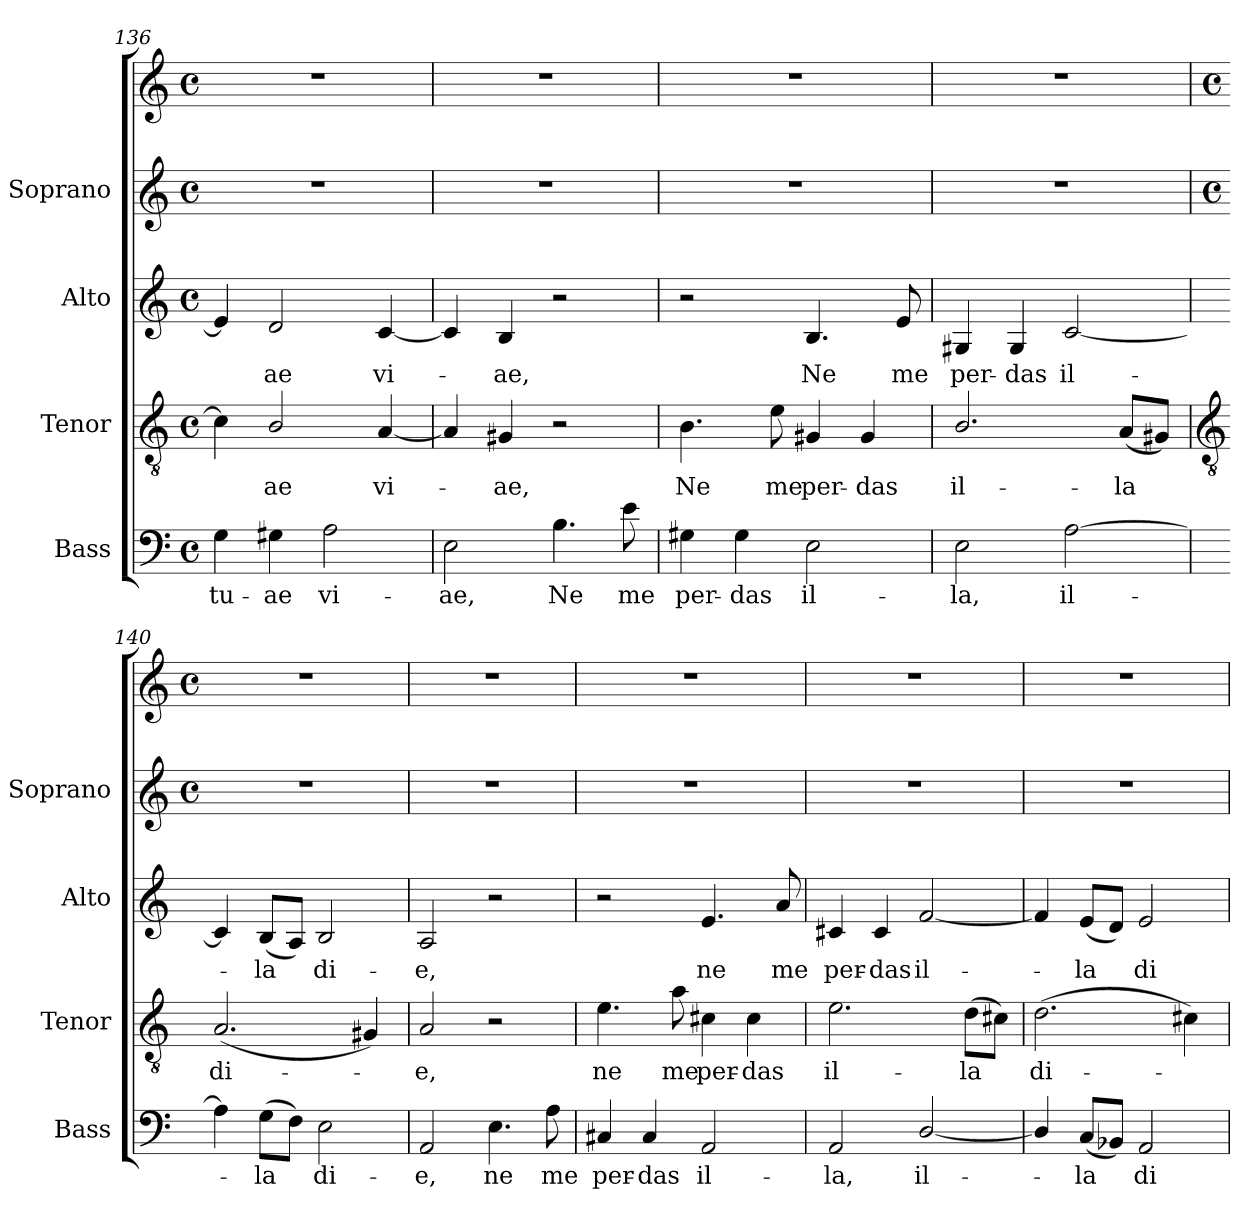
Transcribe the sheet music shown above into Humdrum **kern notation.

**kern	**text	**kern	**text	**kern	**text	**kern	**kern
*part4	*part4	*part3	*part3	*part2	*part2	*part1	*part1
*staff5	*staff5	*staff4	*staff4	*staff3	*staff3	*staff2	*staff1
*I"Bass	*	*I"Tenor	*	*I"Alto	*	*I"Soprano	*
*I'Bass	*	*I'Tenor	*	*I'Alto	*	*I'Soprano	*
*clefF4	*	*clefGv2	*	*clefG2	*	*clefG2	*clefG2
*k[]	*	*k[]	*	*k[]	*	*k[]	*k[]
*C:	*	*C:	*	*C:	*	*C:	*C:
*M4/4	*	*M4/4	*	*M4/4	*	*M4/4	*M4/4
*met(c)	*	*met(c)	*	*met(c)	*	*met(c)	*met(c)
=136	=136	=136	=136	=136	=136	=136	=136
!	!LO:LY:b	!	!	!	!	!	!
4G	tu-	4c]	.	4e]	.	1r	1r
!	!LO:LY:b	!	!LO:LY:b	!	!LO:LY:b	!	!
4G#X	-ae	2B/	ae	2d	ae	.	.
!	!LO:LY:b	!	!	!	!	!	!
2A	vi-	.	.	.	.	.	.
!	!	!	!LO:LY:b	!	!LO:LY:b	!	!
.	.	[4A	vi-	[4c	vi-	.	.
=137	=137	=137	=137	=137	=137	=137	=137
!	!LO:LY:b	!	!	!	!	!	!
2E	-ae,	4A]	.	4c]	.	1r	1r
!	!	!	!LO:LY:b	!	!LO:LY:b	!	!
.	.	4G#X	ae,	4B	ae,	.	.
!	!LO:LY:b	!	!	!	!	!	!
4.B	Ne	2r	.	2r	.	.	.
!	!LO:LY:b	!	!	!	!	!	!
8e	me	.	.	.	.	.	.
=138	=138	=138	=138	=138	=138	=138	=138
!	!LO:LY:b	!	!LO:LY:b	!	!	!	!
4G#X	per-	4.B	Ne	2r	.	1r	1r
!	!LO:LY:b	!	!	!	!	!	!
4G#	-das	.	.	.	.	.	.
!	!	!	!LO:LY:b	!	!	!	!
.	.	8e	me	.	.	.	.
!	!LO:LY:b	!	!LO:LY:b	!	!LO:LY:b	!	!
2E	il-	4G#X	per-	4.B	Ne	.	.
!	!	!	!LO:LY:b	!	!	!	!
.	.	4G#	-das	.	.	.	.
!	!	!	!	!	!LO:LY:b	!	!
.	.	.	.	8e	me	.	.
=139	=139	=139	=139	=139	=139	=139	=139
!	!LO:LY:b	!	!LO:LY:b	!	!LO:LY:b	!	!
2E	-la,	2.B/	il-	4G#X	per-	1r	1r
!	!	!	!	!	!LO:LY:b	!	!
.	.	.	.	4G#	-das	.	.
!	!LO:LY:b	!	!	!	!LO:LY:b	!	!
[2A	il-	.	.	[2c	il-	.	.
!	!	!	!LO:LY:b	!	!	!	!
.	.	(<8AL	-la	.	.	.	.
.	.	8G#XJ)	.	.	.	.	.
!!LO:LB:g=z
=140	=140	=140	=140	=140	=140	=140	=140
*	*	*clefGv2	*	*	*	*	*
*	*	*	*	*	*	*M4/4	*M4/4
*	*	*	*	*	*	*met(c)	*met(c)
!	!	!	!LO:LY:b	!	!	!	!
4A]	.	(<2.A	di-	4c]	.	1r	1r
!	!LO:LY:b	!	!	!	!LO:LY:b	!	!
(>8GL	la	.	.	(<8BL	la	.	.
8FJ)	.	.	.	8AJ)	.	.	.
!	!LO:LY:b	!	!	!	!LO:LY:b	!	!
2E	di-	.	.	2B	di-	.	.
.	.	4G#X)	.	.	.	.	.
=141	=141	=141	=141	=141	=141	=141	=141
!	!LO:LY:b	!	!LO:LY:b	!	!LO:LY:b	!	!
2AA	-e,	2A	e,	2A	-e,	1r	1r
!	!LO:LY:b	!	!	!	!	!	!
4.E	ne	2r	.	2r	.	.	.
!	!LO:LY:b	!	!	!	!	!	!
8A	me	.	.	.	.	.	.
=142	=142	=142	=142	=142	=142	=142	=142
!	!LO:LY:b	!	!LO:LY:b	!	!	!	!
4C#X	per-	4.e	ne	2r	.	1r	1r
!	!LO:LY:b	!	!	!	!	!	!
4C#	-das	.	.	.	.	.	.
!	!	!	!LO:LY:b	!	!	!	!
.	.	8a	me	.	.	.	.
!	!LO:LY:b	!	!LO:LY:b	!	!LO:LY:b	!	!
2AA	il-	4c#X	per-	4.e	ne	.	.
!	!	!	!LO:LY:b	!	!	!	!
.	.	4c#	-das	.	.	.	.
!	!	!	!	!	!LO:LY:b	!	!
.	.	.	.	8a	me	.	.
=143	=143	=143	=143	=143	=143	=143	=143
!	!LO:LY:b	!	!LO:LY:b	!	!LO:LY:b	!	!
2AA	-la,	2.e	il-	4c#X	per-	1r	1r
!	!	!	!	!	!LO:LY:b	!	!
.	.	.	.	4c#	-das	.	.
!	!LO:LY:b	!	!	!	!LO:LY:b	!	!
[2D/	il-	.	.	[2f	il-	.	.
!	!	!	!LO:LY:b	!	!	!	!
.	.	(>8dL	-la	.	.	.	.
.	.	8c#XJ)	.	.	.	.	.
=144	=144	=144	=144	=144	=144	=144	=144
!	!	!	!LO:LY:b	!	!	!	!
4D/]	.	(>2.d	di-	4f]	.	1r	1r
!	!LO:LY:b	!	!	!	!LO:LY:b	!	!
(<8CL	la	.	.	(<8eL	la	.	.
8BB-XJ)	.	.	.	8dJ)	.	.	.
!	!LO:LY:b	!	!	!	!LO:LY:b	!	!
2AA	di-	.	.	2e	di-	.	.
.	.	4c#X)	.	.	.	.	.
=	=	=	=	=	=	=	=
*-	*-	*-	*-	*-	*-	*-	*-
